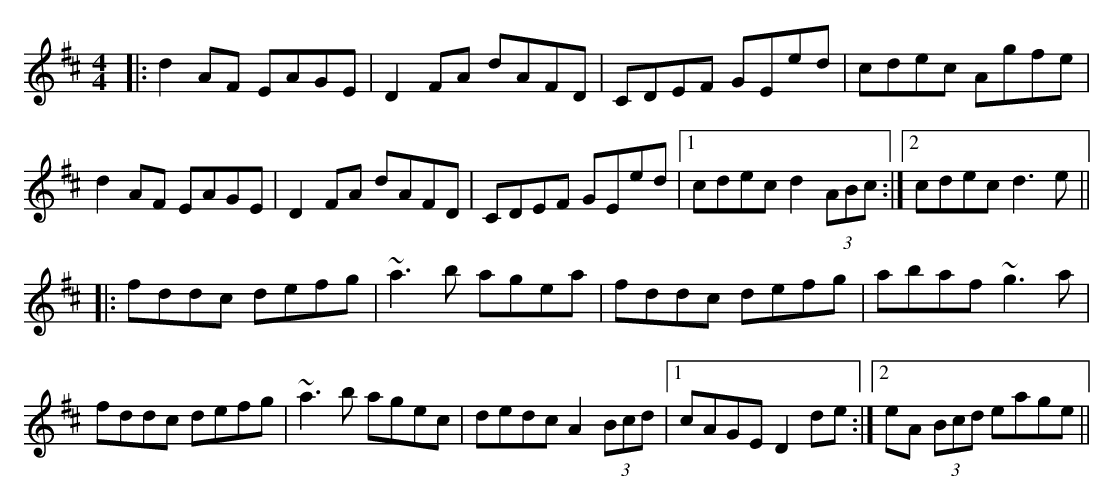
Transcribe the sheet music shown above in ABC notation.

X:1
M:4/4
K:D
|:d2AF EAGE|D2FA dAFD|CDEF GEed|cdec Agfe|
d2AF EAGE|D2FA dAFD|CDEF GEed|1 cdec d2 (3ABc:|2 cdec d3e||
|:fddc defg|~a3b agea|fddc defg|abaf ~g3a|
fddc defg|~a3b agec|dedc A2 (3Bcd|1 cAGE D2de:|2 eA (3Bcd eage||
